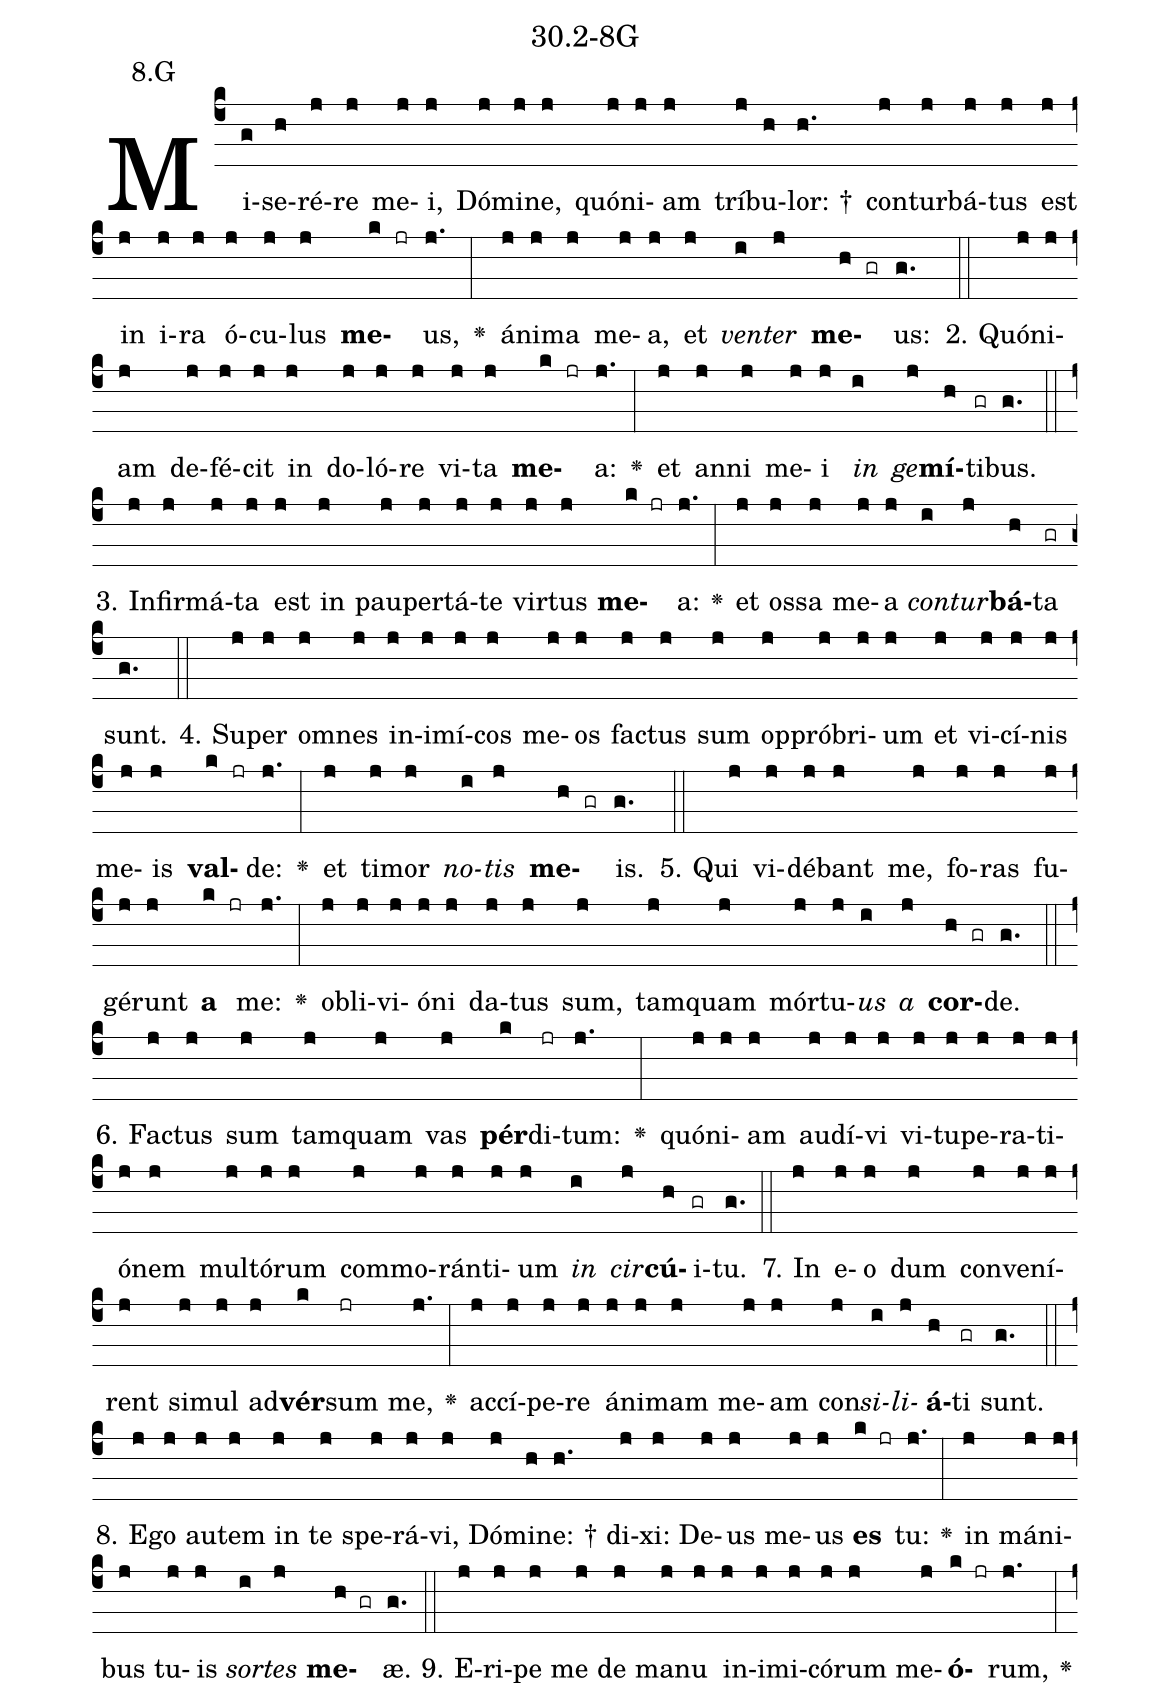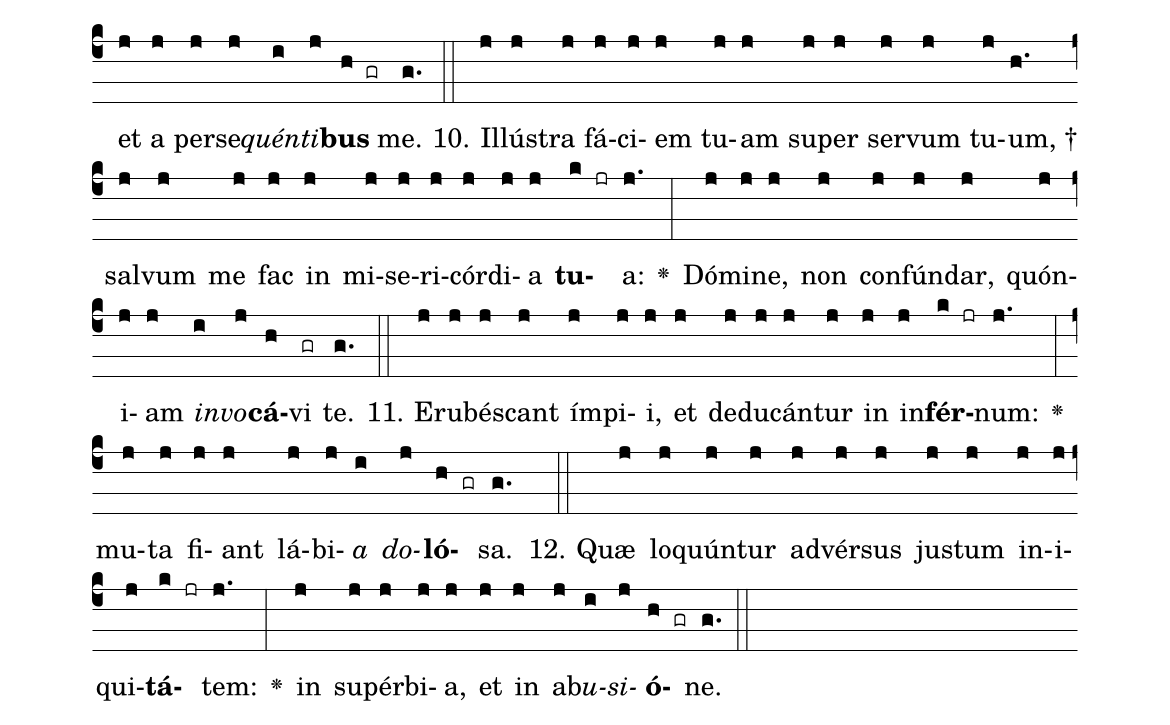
name: 30.2-8G;
annotation: 8.G;
%%
(c4)Mi(g)se(h)ré(j)re(j) me(j)i,(j) Dó(j)mi(j)ne,(j) quón(j)i(j)am(j) trí(j)bu(h)lor: †(h.) con(j)tur(j)bá(j)tus(j) est(j) in(j) i(j)ra(j) ó(j)cu(j)lus(j) <b>me</b>(k jr)us,(j.) <v>\greheightstar</v>(:) á(j)ni(j)ma(j) me(j)a,(j) et(j) <i>ven</i>(i)<i>ter</i>(j) <b>me</b>(h gr)us:(g.) (::)
2. Quón(j)i(j)am(j) de(j)fé(j)cit(j) in(j) do(j)ló(j)re(j) vi(j)ta(j) <b>me</b>(k jr)a:(j.) <v>\greheightstar</v>(:) et(j) an(j)ni(j) me(j)i(j) <i>in</i>(i) <i>ge</i>(j)<b>mí</b>(h)ti(gr)bus.(g.) (::)
3. In(j)fir(j)má(j)ta(j) est(j) in(j) pau(j)per(j)tá(j)te(j) vir(j)tus(j) <b>me</b>(k jr)a:(j.) <v>\greheightstar</v>(:) et(j) os(j)sa(j) me(j)a(j) <i>con</i>(i)<i>tur</i>(j)<b>bá</b>(h)ta(gr) sunt.(g.) (::)
4. Su(j)per(j) om(j)nes(j) in(j)i(j)mí(j)cos(j) me(j)os(j) fac(j)tus(j) sum(j) op(j)pró(j)bri(j)um(j) et(j) vi(j)cí(j)nis(j) me(j)is(j) <b>val</b>(k jr)de:(j.) <v>\greheightstar</v>(:) et(j) ti(j)mor(j) <i>no</i>(i)<i>tis</i>(j) <b>me</b>(h gr)is.(g.) (::)
5. Qui(j) vi(j)dé(j)bant(j) me,(j) fo(j)ras(j) fu(j)gé(j)runt(j) <b>a</b>(k jr) me:(j.) <v>\greheightstar</v>(:) ob(j)li(j)vi(j)ó(j)ni(j) da(j)tus(j) sum,(j) tam(j)quam(j) mór(j)tu(j)<i>us</i>(i) <i>a</i>(j) <b>cor</b>(h gr)de.(g.) (::)
6. Fac(j)tus(j) sum(j) tam(j)quam(j) vas(j) <b>pér</b>(k)di(jr)tum:(j.) <v>\greheightstar</v>(:) quón(j)i(j)am(j) au(j)dí(j)vi(j) vi(j)tu(j)pe(j)ra(j)ti(j)ó(j)nem(j) mul(j)tó(j)rum(j) com(j)mo(j)rán(j)ti(j)um(j) <i>in</i>(i) <i>cir</i>(j)<b>cú</b>(h)i(gr)tu.(g.) (::)
7. In(j) e(j)o(j) dum(j) con(j)ve(j)ní(j)rent(j) si(j)mul(j) ad(j)<b>vér</b>(k)sum(jr) me,(j.) <v>\greheightstar</v>(:) ac(j)cí(j)pe(j)re(j) á(j)ni(j)mam(j) me(j)am(j) con(j)<i>si</i>(i)<i>li</i>(j)<b>á</b>(h)ti(gr) sunt.(g.) (::)
8. E(j)go(j) au(j)tem(j) in(j) te(j) spe(j)rá(j)vi,(j) Dó(j)mi(h)ne: †(h.) di(j)xi:(j) De(j)us(j) me(j)us(j) <b>es</b>(k jr) tu:(j.) <v>\greheightstar</v>(:) in(j) má(j)ni(j)bus(j) tu(j)is(j) <i>sor</i>(i)<i>tes</i>(j) <b>me</b>(h gr)æ.(g.) (::)
9. E(j)ri(j)pe(j) me(j) de(j) ma(j)nu(j) in(j)i(j)mi(j)có(j)rum(j) me(j)<b>ó</b>(k jr)rum,(j.) <v>\greheightstar</v>(:) et(j) a(j) per(j)se(j)<i>quén</i>(i)<i>ti</i>(j)<b>bus</b>(h gr) me.(g.) (::)
10. Il(j)lús(j)tra(j) fá(j)ci(j)em(j) tu(j)am(j) su(j)per(j) ser(j)vum(j) tu(j)um, †(h.) sal(j)vum(j) me(j) fac(j) in(j) mi(j)se(j)ri(j)cór(j)di(j)a(j) <b>tu</b>(k jr)a:(j.) <v>\greheightstar</v>(:) Dó(j)mi(j)ne,(j) non(j) con(j)fún(j)dar,(j) quón(j)i(j)am(j) <i>in</i>(i)<i>vo</i>(j)<b>cá</b>(h)vi(gr) te.(g.) (::)
11. E(j)ru(j)bés(j)cant(j) ím(j)pi(j)i,(j) et(j) de(j)du(j)cán(j)tur(j) in(j) in(j)<b>fér</b>(k jr)num:(j.) <v>\greheightstar</v>(:) mu(j)ta(j) fi(j)ant(j) lá(j)bi(j)<i>a</i>(i) <i>do</i>(j)<b>ló</b>(h gr)sa.(g.) (::)
12. Quæ(j) lo(j)quún(j)tur(j) ad(j)vér(j)sus(j) jus(j)tum(j) in(j)i(j)qui(j)<b>tá</b>(k jr)tem:(j.) <v>\greheightstar</v>(:) in(j) su(j)pér(j)bi(j)a,(j) et(j) in(j) ab(j)<i>u</i>(i)<i>si</i>(j)<b>ó</b>(h gr)ne.(g.) (::)
